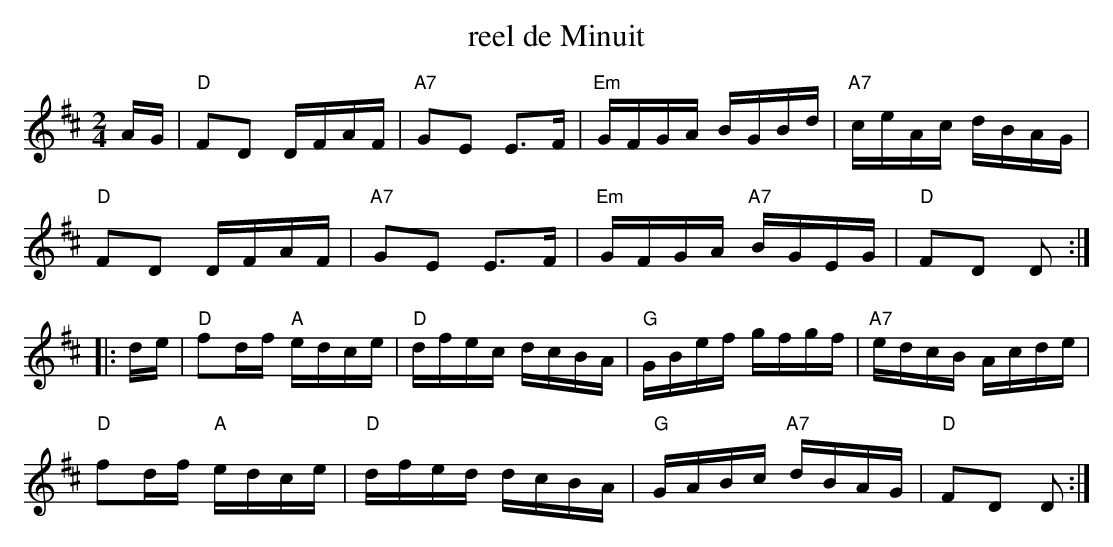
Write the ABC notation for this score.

X:1
T: reel de Minuit
M:2/4
L:1/16
K:D
AG |\
"D"F2D2 DFAF | "A7"G2E2 E3F | "Em"GFGA BGBd | "A7"ceAc dBAG |
"D"F2D2 DFAF | "A7"G2E2 E3F | "Em"GFGA "A7"BGEG | "D"F2D2 D2 :|
|: de |\
"D"f2df "A"edce | "D"dfec dcBA | "G"GBef gfgf | "A7"edcB Acde |
"D"f2df "A"edce | "D"dfed dcBA | "G"GABc "A7"dBAG | "D"F2D2 D2 :|
